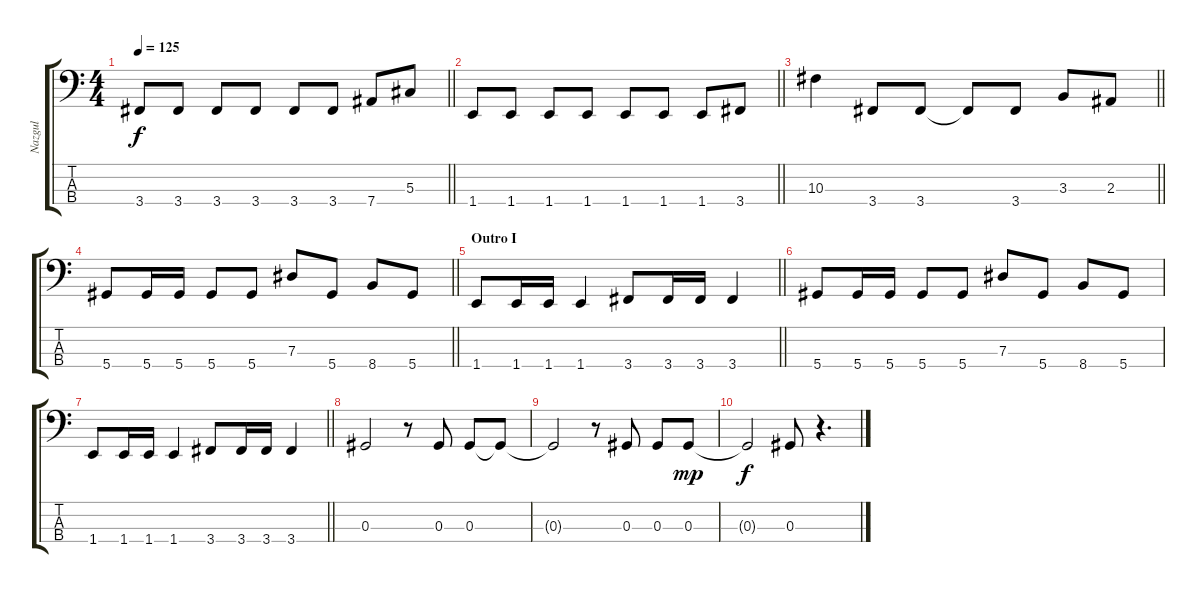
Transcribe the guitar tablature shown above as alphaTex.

\track ("Nazgul" "Nazgul") {instrument electricbasspick}
\staff {score tabs}
\tuning (Gb2 Db2 Ab1 Eb1) {hide}
\ts (4 4)
\tempo 125
\clef f4
\barLineRight lightlight
\ks c
3.4.8{dy f} 3.4.8 3.4.8 3.4.8 3.4.8 3.4.8 7.4.8 5.3.8 |
\barLineRight lightlight
1.4.8 1.4.8 1.4.8 1.4.8 1.4.8 1.4.8 1.4.8 3.4.8 |
\barLineRight lightlight
10.3.4 3.4.8 3.4.8 3.4{t}.8 3.4.8 3.3.8 2.3.8 |
\barLineRight lightlight
5.4.8 5.4.16 5.4.16 5.4.8 5.4.8 7.3.8 5.4.8 8.4.8 5.4.8 |
\section ("" "Outro I")
\barLineRight lightlight
1.4.8 1.4.16 1.4.16 1.4.4 3.4.8 3.4.16 3.4.16 3.4.4 |
5.4.8 5.4.16 5.4.16 5.4.8 5.4.8 7.3.8 5.4.8 8.4.8 5.4.8 |
\barLineRight lightlight
1.4.8 1.4.16 1.4.16 1.4.4 3.4.8 3.4.16 3.4.16 3.4.4 |
0.3.2 r.8 0.3.8 0.3.8 0.3{t}.8 |
0.3{t}.2 r.8 0.3.8 0.3.8 0.3.8{dy mp} |
0.3{t}.2{dy f} 0.3.8 r.4{d}
